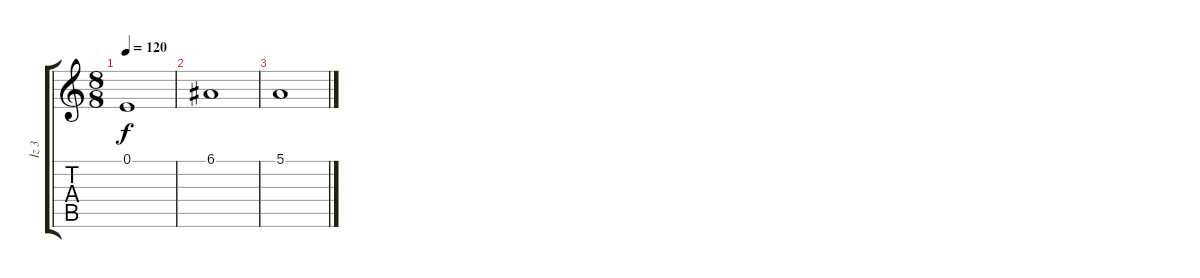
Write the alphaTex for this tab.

\track ("İz 3" "İz 3") {instrument choiraahs}
\staff {score tabs}
\tuning (E4 B3 G3 D3 A2 E2) {hide}
\ts (8 8)
\tempo 120
\clef g2
\ks c
0.1{t}.1{dy f} |
6.1.1 |
5.1.1
